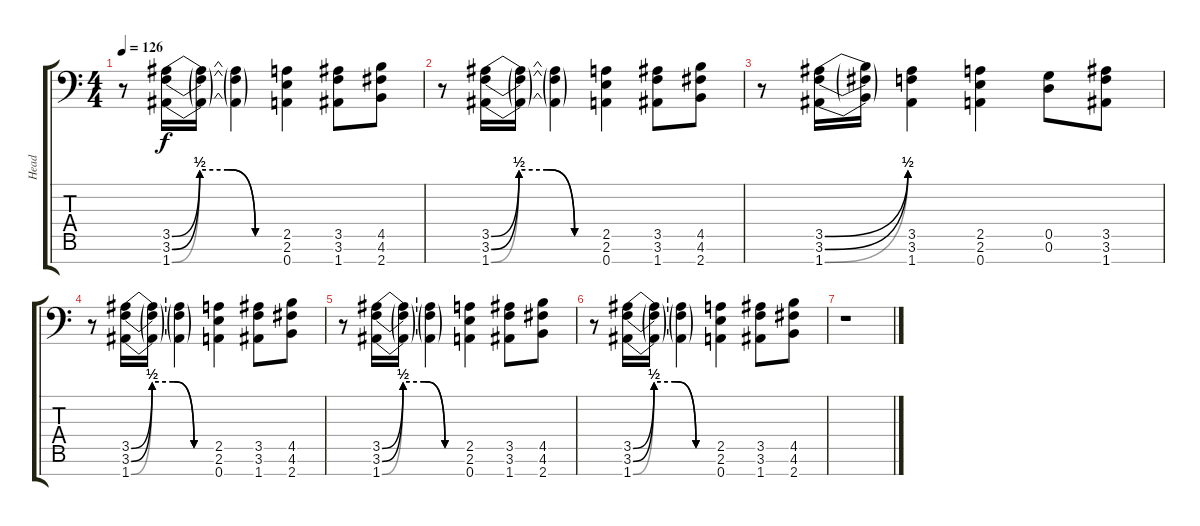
\track ("Head" "Head") {instrument overdrivenguitar}
\staff {score tabs}
\tuning (D4 A3 F3 C3 G2 D2 A1) {hide}
\ts (4 4)
\tempo 126
\clef f4
\ks c
r.8{dy f} (3.5{be (custom 0 0 15 2 30 2 45 0 60 0)} 3.6{be (custom 0 0 15 2 30 2 45 0 60 0)} 1.7{be (custom 0 0 15 2 30 2 45 0 60 0)}).16 (3.5{t} 3.6{t} 1.7{t}).16 (3.5{t} 3.6{t} 1.7{t}).4 (2.5 2.6 0.7).4 (3.5 3.6 1.7).8 (4.5 4.6 2.7).8 |
r.8 (3.5{be (custom 0 0 15 2 30 2 45 0 60 0)} 3.6{be (custom 0 0 15 2 30 2 45 0 60 0)} 1.7{be (custom 0 0 15 2 30 2 45 0 60 0)}).16 (3.5{t} 3.6{t} 1.7{t}).16 (3.5{t} 3.6{t} 1.7{t}).4 (2.5 2.6 0.7).4 (3.5 3.6 1.7).8 (4.5 4.6 2.7).8 |
r.8 (3.5{be (bend 0 0 60 2)} 3.6{be (bend 0 0 60 2)} 1.7{be (bend 0 0 60 2)}).16 (3.5{t} 3.6{t} 1.7{t}).16 (3.5 3.6 1.7).4 (2.5 2.6 0.7).4 (0.5 0.6).8 (3.5 3.6 1.7).8 |
r.8 (3.5{be (custom 0 0 15 2 30 2 45 0 60 0)} 3.6{be (custom 0 0 15 2 30 2 45 0 60 0)} 1.7{be (custom 0 0 15 2 30 2 45 0 60 0)}).16 (3.5{t} 3.6{t} 1.7{t}).16 (3.5{t} 3.6{t} 1.7{t}).4 (2.5 2.6 0.7).4 (3.5 3.6 1.7).8 (4.5 4.6 2.7).8 |
r.8 (3.5{be (custom 0 0 15 2 30 2 45 0 60 0)} 3.6{be (custom 0 0 15 2 30 2 45 0 60 0)} 1.7{be (custom 0 0 15 2 30 2 45 0 60 0)}).16 (3.5{t} 3.6{t} 1.7{t}).16 (3.5{t} 3.6{t} 1.7{t}).4 (2.5 2.6 0.7).4 (3.5 3.6 1.7).8 (4.5 4.6 2.7).8 |
r.8 (3.5{be (custom 0 0 15 2 30 2 45 0 60 0)} 3.6{be (custom 0 0 15 2 30 2 45 0 60 0)} 1.7{be (custom 0 0 15 2 30 2 45 0 60 0)}).16 (3.5{t} 3.6{t} 1.7{t}).16 (3.5{t} 3.6{t} 1.7{t}).4 (2.5 2.6 0.7).4 (3.5 3.6 1.7).8 (4.5 4.6 2.7).8 |
r.1
